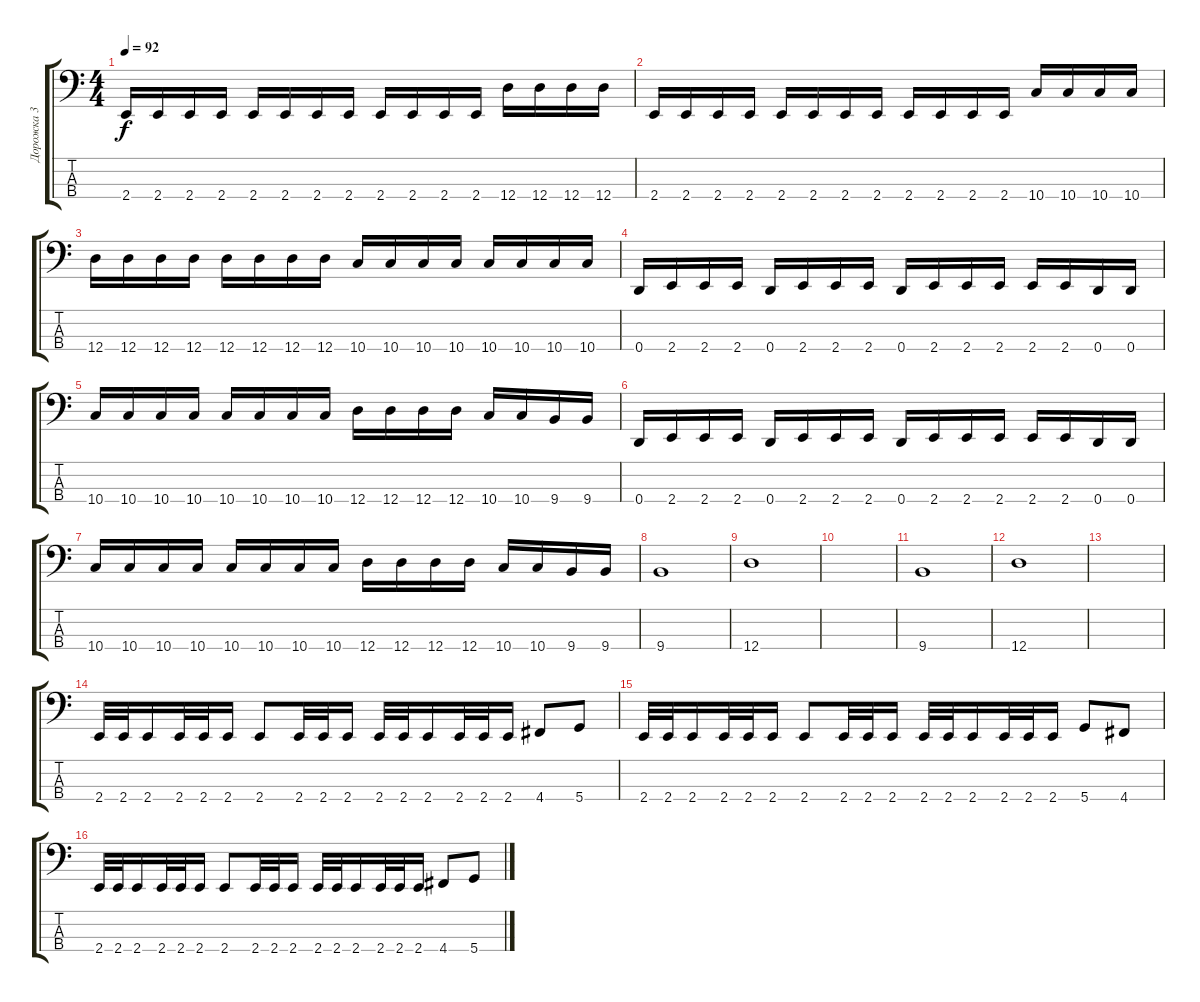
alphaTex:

\track ("Дорожка 3" "Дорожка 3") {instrument electricbassfinger}
\staff {score tabs}
\tuning (G2 D2 A1 D1) {hide}
\ts (4 4)
\tempo 92
\clef f4
\ks c
2.4.16{dy f} 2.4.16 2.4.16 2.4.16 2.4.16 2.4.16 2.4.16 2.4.16 2.4.16 2.4.16 2.4.16 2.4.16 12.4.16 12.4.16 12.4.16 12.4.16 |
2.4.16 2.4.16 2.4.16 2.4.16 2.4.16 2.4.16 2.4.16 2.4.16 2.4.16 2.4.16 2.4.16 2.4.16 10.4.16 10.4.16 10.4.16 10.4.16 |
12.4.16 12.4.16 12.4.16 12.4.16 12.4.16 12.4.16 12.4.16 12.4.16 10.4.16 10.4.16 10.4.16 10.4.16 10.4.16 10.4.16 10.4.16 10.4.16 |
0.4.16 2.4.16 2.4.16 2.4.16 0.4.16 2.4.16 2.4.16 2.4.16 0.4.16 2.4.16 2.4.16 2.4.16 2.4.16 2.4.16 0.4.16 0.4.16 |
10.4.16 10.4.16 10.4.16 10.4.16 10.4.16 10.4.16 10.4.16 10.4.16 12.4.16 12.4.16 12.4.16 12.4.16 10.4.16 10.4.16 9.4.16 9.4.16 |
0.4.16 2.4.16 2.4.16 2.4.16 0.4.16 2.4.16 2.4.16 2.4.16 0.4.16 2.4.16 2.4.16 2.4.16 2.4.16 2.4.16 0.4.16 0.4.16 |
10.4.16 10.4.16 10.4.16 10.4.16 10.4.16 10.4.16 10.4.16 10.4.16 12.4.16 12.4.16 12.4.16 12.4.16 10.4.16 10.4.16 9.4.16 9.4.16 |
9.4.1 |
12.4.1 |
|
9.4.1 |
12.4.1 |
|
2.4.32 2.4.32 2.4.16 2.4.32 2.4.32 2.4.16 2.4.8 2.4.32 2.4.32 2.4.16 2.4.32 2.4.32 2.4.16 2.4.32 2.4.32 2.4.16 4.4.8 5.4.8 |
2.4.32 2.4.32 2.4.16 2.4.32 2.4.32 2.4.16 2.4.8 2.4.32 2.4.32 2.4.16 2.4.32 2.4.32 2.4.16 2.4.32 2.4.32 2.4.16 5.4.8 4.4.8 |
2.4.32 2.4.32 2.4.16 2.4.32 2.4.32 2.4.16 2.4.8 2.4.32 2.4.32 2.4.16 2.4.32 2.4.32 2.4.16 2.4.32 2.4.32 2.4.16 4.4.8 5.4.8
